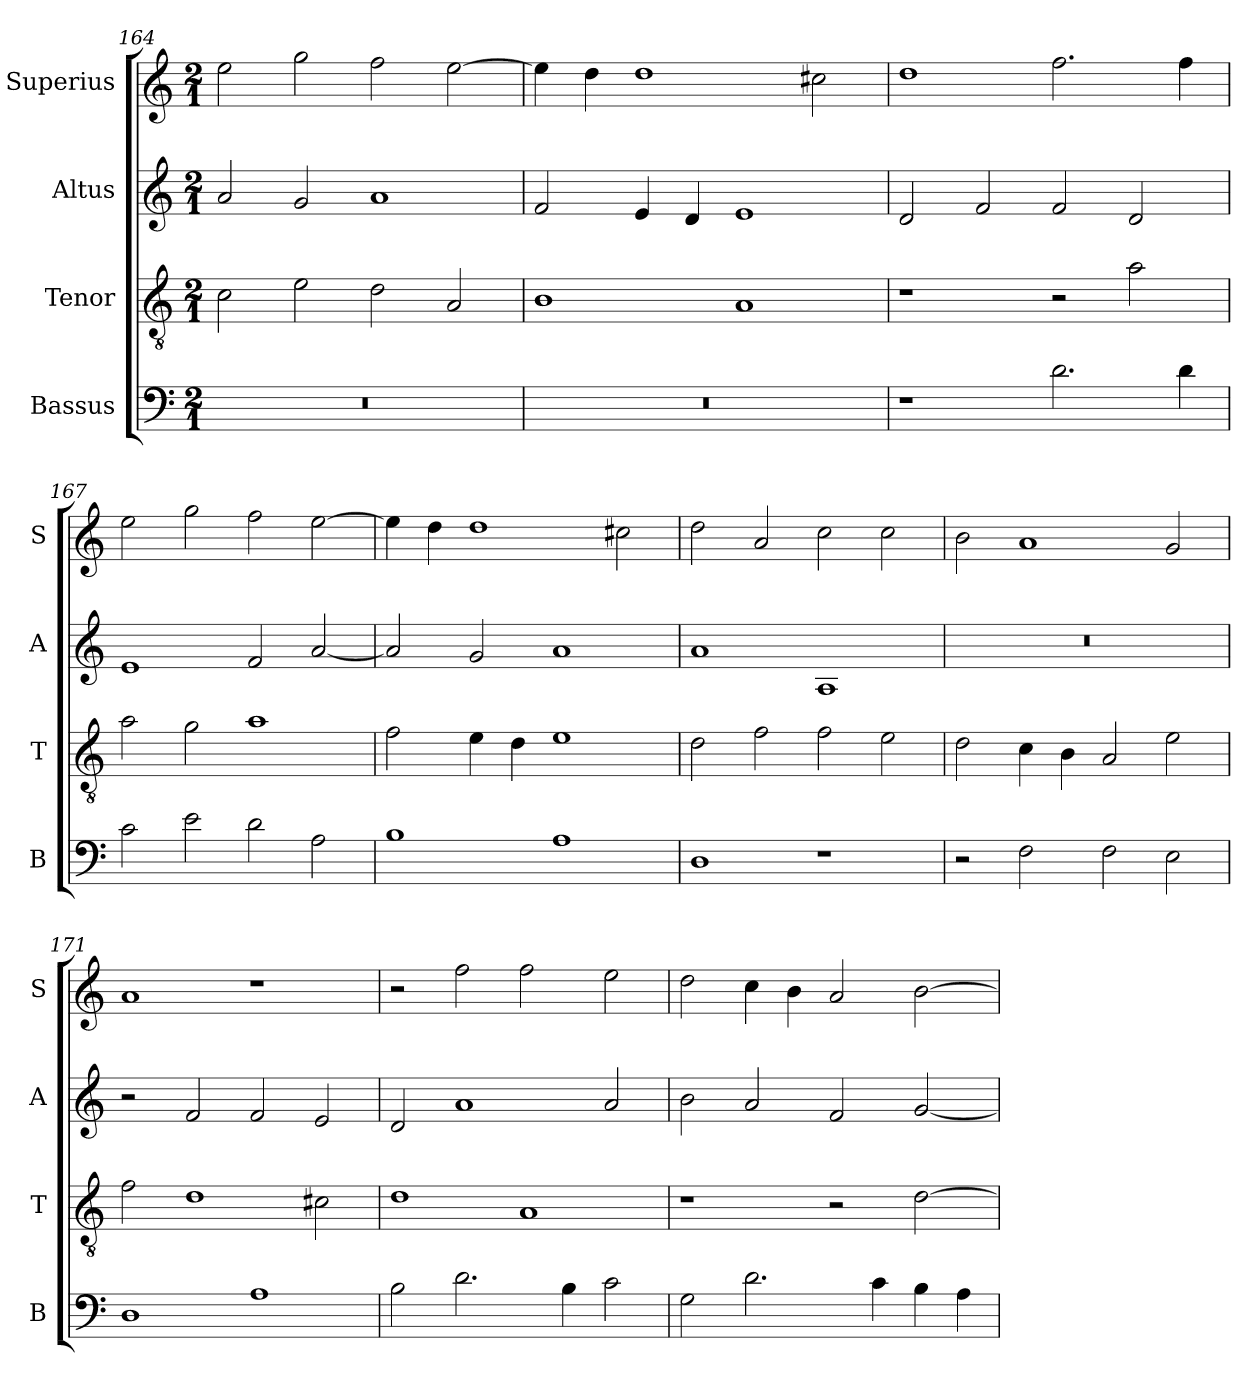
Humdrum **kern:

**kern	**kern	**kern	**kern
*part4	*part3	*part2	*part1
*staff4	*staff3	*staff2	*staff1
*I"Bassus	*I"Tenor	*I"Altus	*I"Superius
*I'B	*I'T	*I'A	*I'S
*clefF4	*clefGv2	*clefG2	*clefG2
*k[]	*k[]	*k[]	*k[]
*C:	*C:	*C:	*C:
*M2/1	*M2/1	*M2/1	*M2/1
=164	=164	=164	=164
0r	2c	2a	2ee
.	2e	2g	2gg
.	2d	1a	2ff
.	2A	.	[2ee
=165	=165	=165	=165
0r	1B	2f	4ee]
.	.	.	4dd
.	.	4e	1dd
.	.	4d	.
.	1A	1e	.
.	.	.	2cc#X
=166	=166	=166	=166
1r	1r	2d	1dd
.	.	2f	.
2.d	2r	2f	2.ff
.	2a	2d	.
4d	.	.	4ff
=167	=167	=167	=167
2c	2a	1e	2ee
2e	2g	.	2gg
2d	1a	2f	2ff
2A	.	[2a	[2ee
=168	=168	=168	=168
1B	2f	2a]	4ee]
.	.	.	4dd
.	4e	2g	1dd
.	4d	.	.
1A	1e	1a	.
.	.	.	2cc#X
=169	=169	=169	=169
1D	2d	1a	2dd
.	2f	.	2a
1r	2f	1A	2cc
.	2e	.	2cc
=170	=170	=170	=170
2r	2d	0r	2b
2F	4c	.	1a
.	4B	.	.
2F	2A	.	.
2E	2e	.	2g
=171	=171	=171	=171
1D	2f	2r	1a
.	1d	2f	.
1A	.	2f	1r
.	2c#X	2e	.
=172	=172	=172	=172
2B	1d	2d	2r
2.d	.	1a	2ff
.	1A	.	2ff
4B	.	.	.
2c	.	2a	2ee
=173	=173	=173	=173
2G	1r	2b	2dd
2.d	.	2a	4cc
.	.	.	4b
.	2r	2f	2a
4c	.	.	.
4B	[2d	[2g	[2b
4A	.	.	.
=	=	=	=
*-	*-	*-	*-
